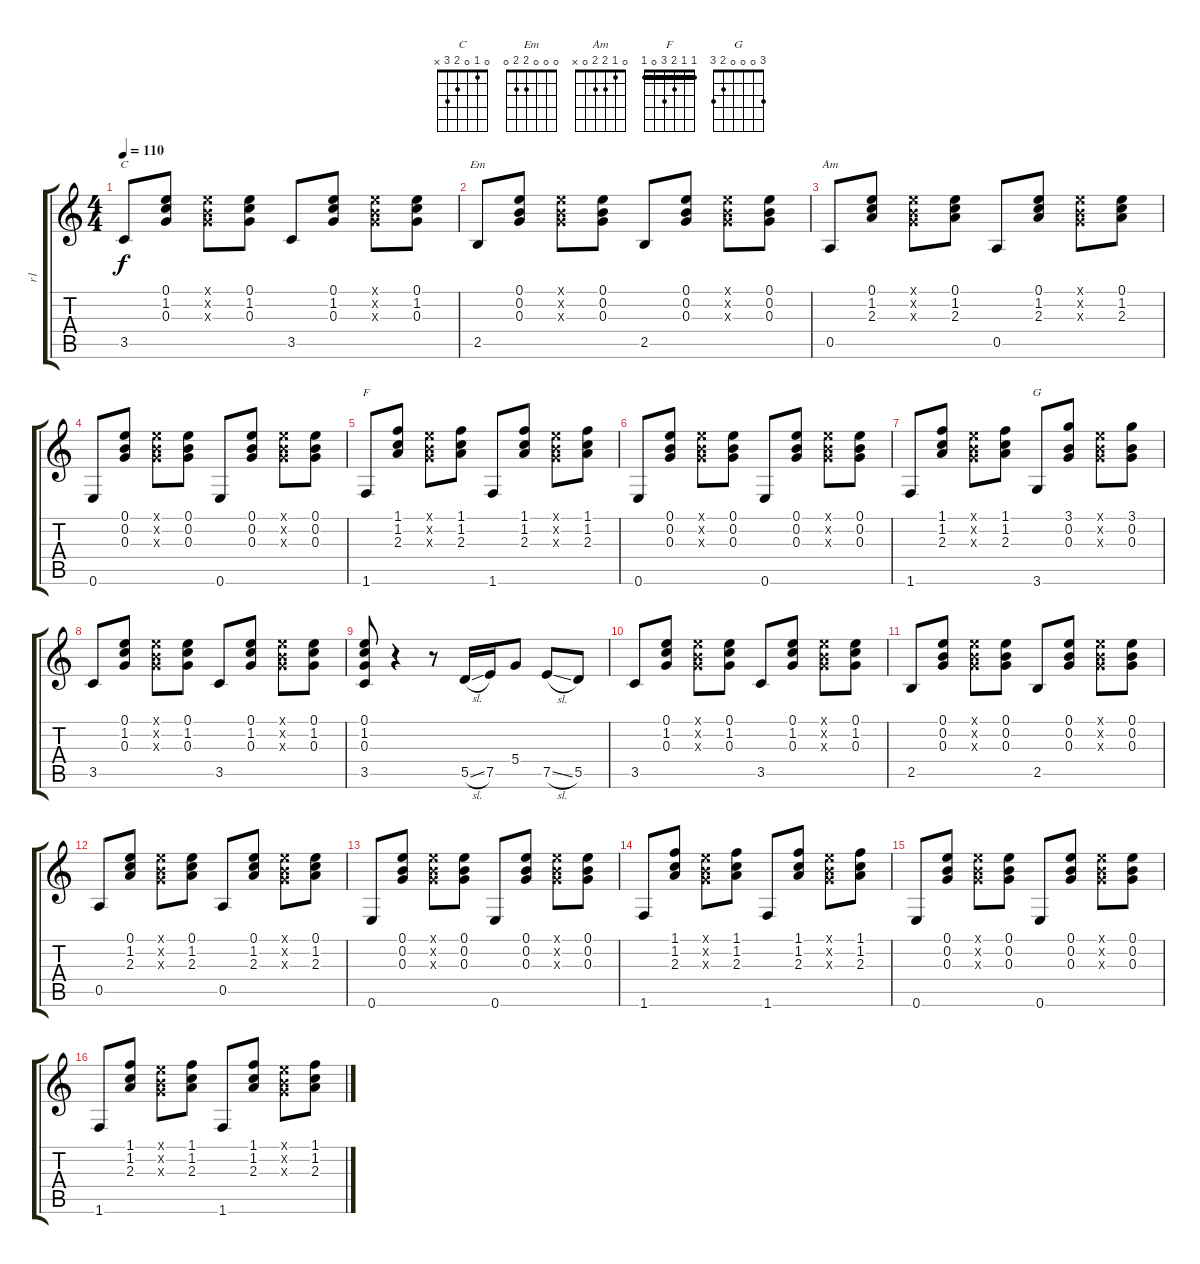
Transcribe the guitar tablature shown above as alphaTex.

\track ("r1" "r1") {instrument acousticguitarsteel}
\staff {score tabs}
\tuning (E4 B3 G3 D3 A2 E2) {hide}
\chord ("C" 0 1 0 2 3 x)
\chord ("Em" 0 0 0 2 2 0)
\chord ("Am" 0 1 2 2 0 x)
\chord ("F" 1 1 2 3 0 1) {barre 1}
\chord ("G" 3 0 0 0 2 3)
\ts (4 4)
\tempo 110
\clef g2
\ks c
3.5.8{ch "C" dy f} (0.1 1.2 0.3).8 (0.1{x} 0.2{x} 0.3{x}).8 (0.1 1.2 0.3).8 3.5.8 (0.1 1.2 0.3).8 (0.1{x} 0.2{x} 0.3{x}).8 (0.1 1.2 0.3).8 |
2.5.8{ch "Em"} (0.1 0.2 0.3).8 (0.1{x} 0.2{x} 0.3{x}).8 (0.1 0.2 0.3).8 2.5.8 (0.1 0.2 0.3).8 (0.1{x} 0.2{x} 0.3{x}).8 (0.1 0.2 0.3).8 |
0.5.8{ch "Am"} (0.1 1.2 2.3).8 (0.1{x} 0.2{x} 0.3{x}).8 (0.1 1.2 2.3).8 0.5.8 (0.1 1.2 2.3).8 (0.1{x} 0.2{x} 0.3{x}).8 (0.1 1.2 2.3).8 |
0.6.8 (0.1 0.2 0.3).8 (0.1{x} 0.2{x} 0.3{x}).8 (0.1 0.2 0.3).8 0.6.8 (0.1 0.2 0.3).8 (0.1{x} 0.2{x} 0.3{x}).8 (0.1 0.2 0.3).8 |
1.6.8{ch "F"} (1.1 1.2 2.3).8 (0.1{x} 0.2{x} 0.3{x}).8 (1.1 1.2 2.3).8 1.6.8 (1.1 1.2 2.3).8 (0.1{x} 0.2{x} 0.3{x}).8 (1.1 1.2 2.3).8 |
0.6.8 (0.1 0.2 0.3).8 (0.1{x} 0.2{x} 0.3{x}).8 (0.1 0.2 0.3).8 0.6.8 (0.1 0.2 0.3).8 (0.1{x} 0.2{x} 0.3{x}).8 (0.1 0.2 0.3).8 |
1.6.8 (1.1 1.2 2.3).8 (0.1{x} 0.2{x} 0.3{x}).8 (1.1 1.2 2.3).8 3.6.8{ch "G"} (3.1 0.2 0.3).8 (0.1{x} 0.2{x} 0.3{x}).8 (3.1 0.2 0.3).8 |
3.5.8 (0.1 1.2 0.3).8 (0.1{x} 0.2{x} 0.3{x}).8 (0.1 1.2 0.3).8 3.5.8 (0.1 1.2 0.3).8 (0.1{x} 0.2{x} 0.3{x}).8 (0.1 1.2 0.3).8 |
(0.1 1.2 0.3 3.5).8 r.4 r.8 5.5{sl}.16 7.5.16 5.4.8 7.5{sl}.8 5.5.8 |
3.5.8 (0.1 1.2 0.3).8 (0.1{x} 0.2{x} 0.3{x}).8 (0.1 1.2 0.3).8 3.5.8 (0.1 1.2 0.3).8 (0.1{x} 0.2{x} 0.3{x}).8 (0.1 1.2 0.3).8 |
2.5.8 (0.1 0.2 0.3).8 (0.1{x} 0.2{x} 0.3{x}).8 (0.1 0.2 0.3).8 2.5.8 (0.1 0.2 0.3).8 (0.1{x} 0.2{x} 0.3{x}).8 (0.1 0.2 0.3).8 |
0.5.8 (0.1 1.2 2.3).8 (0.1{x} 0.2{x} 0.3{x}).8 (0.1 1.2 2.3).8 0.5.8 (0.1 1.2 2.3).8 (0.1{x} 0.2{x} 0.3{x}).8 (0.1 1.2 2.3).8 |
0.6.8 (0.1 0.2 0.3).8 (0.1{x} 0.2{x} 0.3{x}).8 (0.1 0.2 0.3).8 0.6.8 (0.1 0.2 0.3).8 (0.1{x} 0.2{x} 0.3{x}).8 (0.1 0.2 0.3).8 |
1.6.8 (1.1 1.2 2.3).8 (0.1{x} 0.2{x} 0.3{x}).8 (1.1 1.2 2.3).8 1.6.8 (1.1 1.2 2.3).8 (0.1{x} 0.2{x} 0.3{x}).8 (1.1 1.2 2.3).8 |
0.6.8 (0.1 0.2 0.3).8 (0.1{x} 0.2{x} 0.3{x}).8 (0.1 0.2 0.3).8 0.6.8 (0.1 0.2 0.3).8 (0.1{x} 0.2{x} 0.3{x}).8 (0.1 0.2 0.3).8 |
1.6.8 (1.1 1.2 2.3).8 (0.1{x} 0.2{x} 0.3{x}).8 (1.1 1.2 2.3).8 1.6.8 (1.1 1.2 2.3).8 (0.1{x} 0.2{x} 0.3{x}).8 (1.1 1.2 2.3).8
